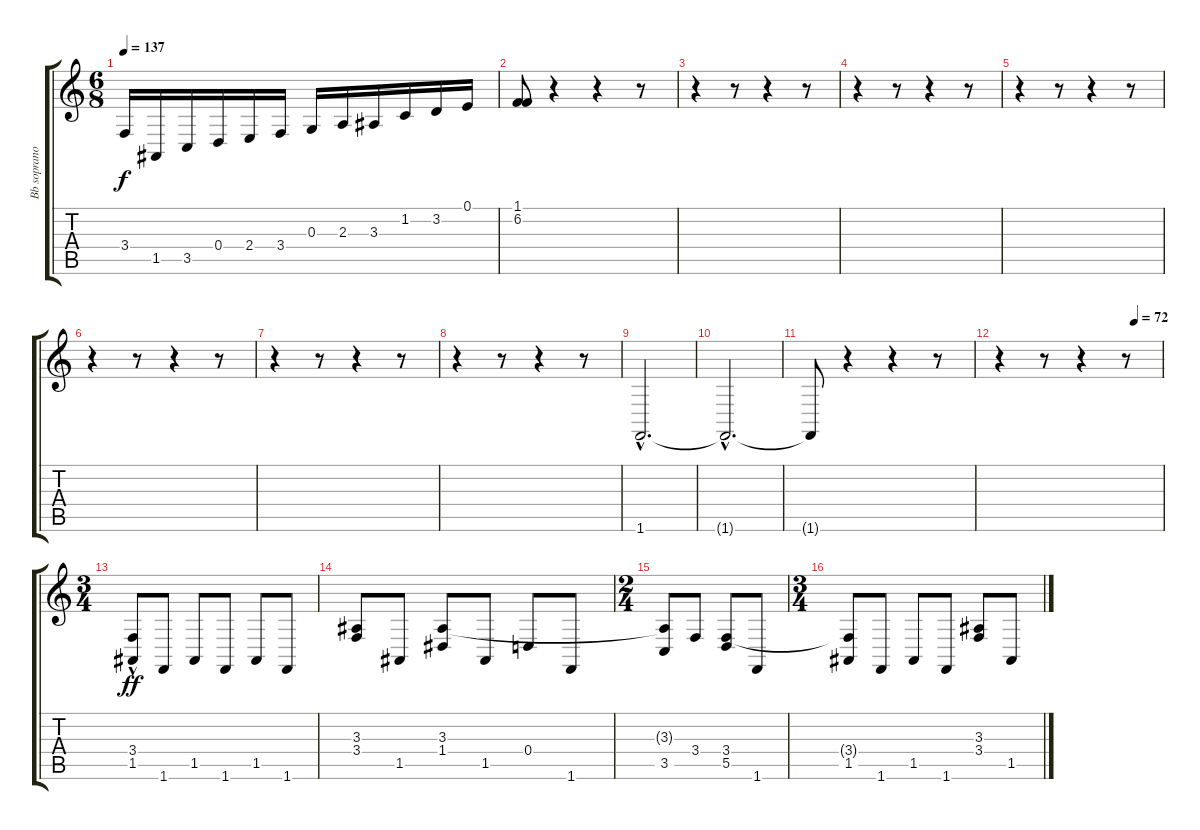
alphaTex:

\track ("Bb soprano clarinet" "Bb soprano") {instrument clarinet}
\staff {score tabs}
\tuning (E4 B3 G3 D3 A2 E2) {hide}
\ts (6 8)
\tempo 137
\clef g2
\ks c
3.4.16{dy f} 1.5.16 3.5.16 0.4.16 2.4.16 3.4.16 0.3.16 2.3.16 3.3.16 1.2.16 3.2.16 0.1.16 |
(1.1 6.2).8 r.4 r.4 r.8 |
r.4 r.8 r.4 r.8 |
r.4 r.8 r.4 r.8 |
r.4 r.8 r.4 r.8 |
r.4 r.8 r.4 r.8 |
r.4 r.8 r.4 r.8 |
r.4 r.8 r.4 r.8 |
1.6{hac}.2{d} |
1.6{hac t}.2{d} |
1.6{t}.8 r.4 r.4 r.8 |
\tempo (72 0.8333333333333334)
r.4 r.8 r.4 r.8 |
\ts (3 4)
(3.4{hac} 1.5).8{dy ff} 1.6.8 1.5.8 1.6.8 1.5.8 1.6.8 |
(3.3 3.4).8 1.5.8 (3.3 1.4).8 1.5.8 0.4.8 1.6.8 |
\ts (2 4)
(3.3{t} 3.5).8 3.4.8 (3.4 5.5).8 1.6.8 |
\ts (3 4)
(3.4{t} 1.5).8 1.6.8 1.5.8 1.6.8 (3.3 3.4).8 1.5.8
